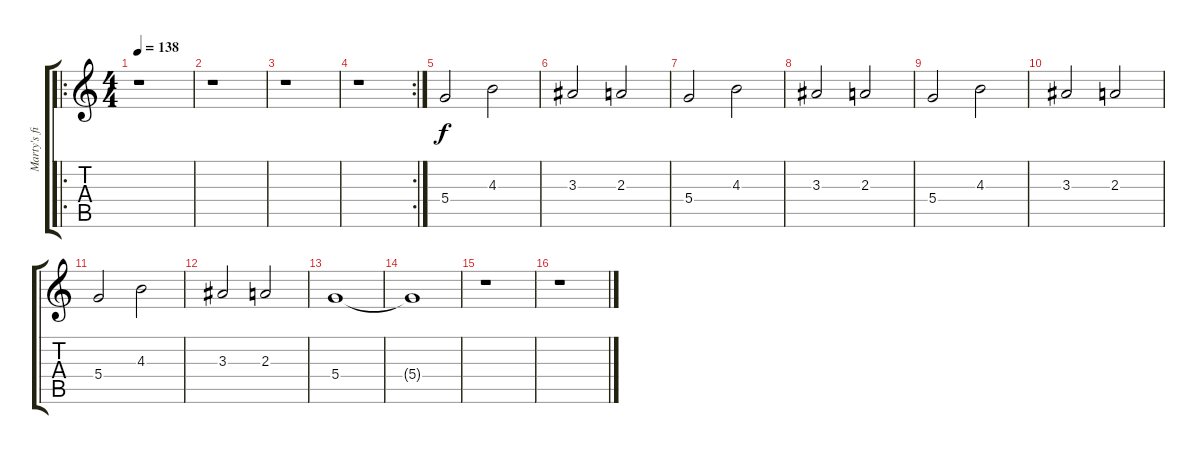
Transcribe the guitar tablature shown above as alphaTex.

\track ("Marty's fills" "Marty's fi") {instrument distortionguitar}
\staff {score tabs}
\tuning (E4 B3 G3 D3 A2 E2) {hide}
\ro
\ts (4 4)
\tempo 138
\clef g2
\ks c
r.1{dy f} |
r.1 |
r.1 |
\rc 2
r.1 |
5.4.2 4.3.2 |
3.3.2 2.3.2 |
5.4.2 4.3.2 |
3.3.2 2.3.2 |
5.4.2 4.3.2 |
3.3.2 2.3.2 |
5.4.2 4.3.2 |
3.3.2 2.3.2 |
5.4.1 |
5.4{t}.1 |
r.1 |
r.1
